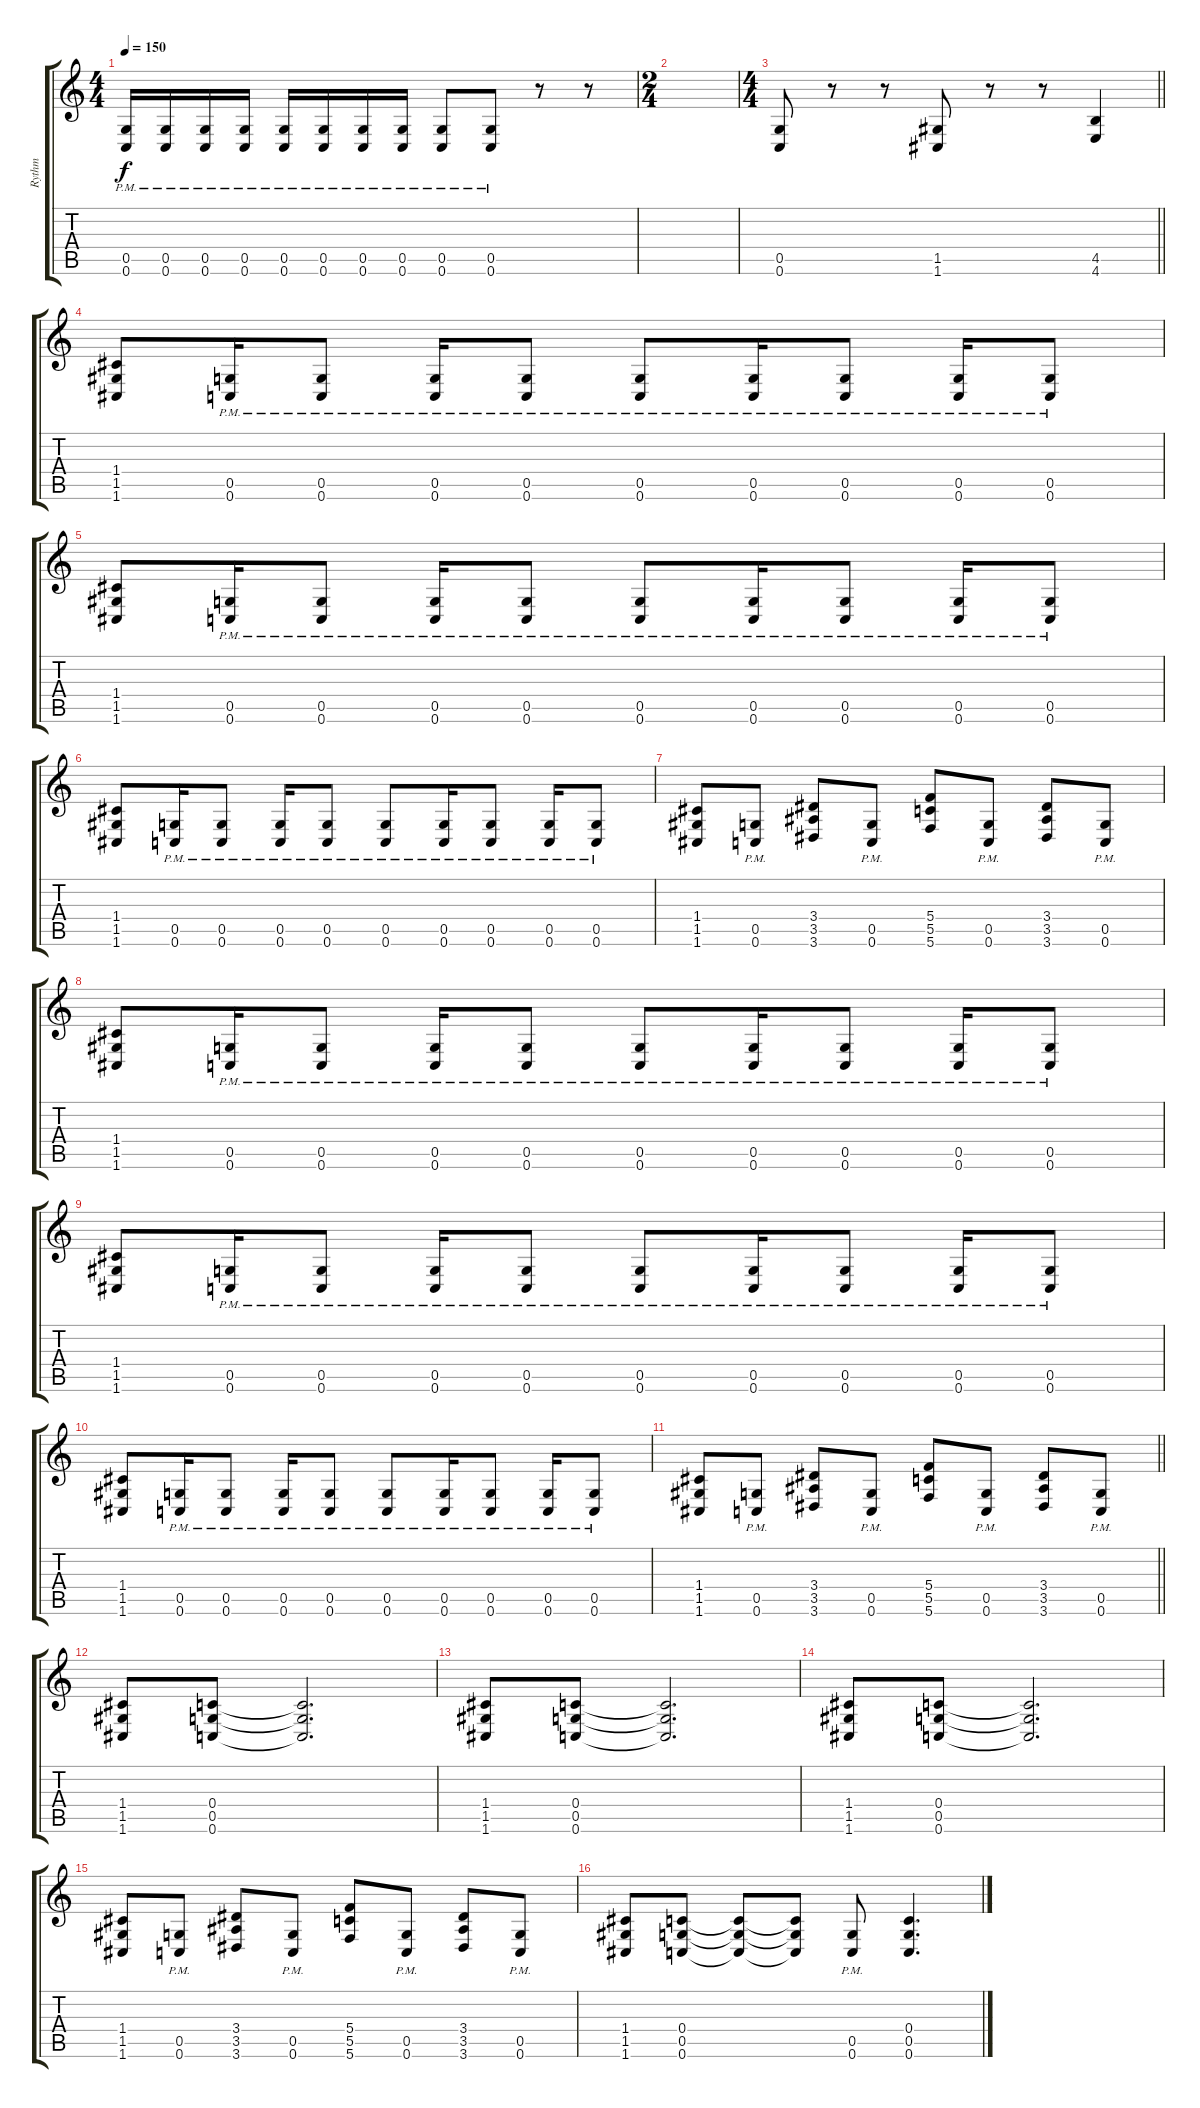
\track ("Rythm" "Rythm") {instrument distortionguitar}
\staff {score tabs}
\tuning (D4 A3 F3 C3 G2 C2) {hide}
\ts (4 4)
\tempo 150
\clef g2
\ks c
(0.5{pm} 0.6{pm}).16{dy f} (0.5{pm} 0.6{pm}).16 (0.5{pm} 0.6{pm}).16 (0.5{pm} 0.6{pm}).16 (0.5{pm} 0.6{pm}).16 (0.5{pm} 0.6{pm}).16 (0.5{pm} 0.6{pm}).16 (0.5{pm} 0.6{pm}).16 (0.5{pm} 0.6{pm}).8 (0.5{pm} 0.6{pm}).8 r.8 r.8 |
\ts (2 4)
|
\ts (4 4)
\barLineRight lightlight
(0.5 0.6).8 r.8 r.8 (1.5 1.6).8 r.8 r.8 (4.5 4.6).4 |
\section ("" "")
(1.4 1.5 1.6).8 (0.5{pm} 0.6{pm}).16 (0.5{pm} 0.6{pm}).8 (0.5{pm} 0.6{pm}).16 (0.5{pm} 0.6{pm}).8 (0.5{pm} 0.6{pm}).8 (0.5{pm} 0.6{pm}).16 (0.5{pm} 0.6{pm}).8 (0.5{pm} 0.6{pm}).16 (0.5{pm} 0.6{pm}).8 |
(1.4 1.5 1.6).8 (0.5{pm} 0.6{pm}).16 (0.5{pm} 0.6{pm}).8 (0.5{pm} 0.6{pm}).16 (0.5{pm} 0.6{pm}).8 (0.5{pm} 0.6{pm}).8 (0.5{pm} 0.6{pm}).16 (0.5{pm} 0.6{pm}).8 (0.5{pm} 0.6{pm}).16 (0.5{pm} 0.6{pm}).8 |
(1.4 1.5 1.6).8 (0.5{pm} 0.6{pm}).16 (0.5{pm} 0.6{pm}).8 (0.5{pm} 0.6{pm}).16 (0.5{pm} 0.6{pm}).8 (0.5{pm} 0.6{pm}).8 (0.5{pm} 0.6{pm}).16 (0.5{pm} 0.6{pm}).8 (0.5{pm} 0.6{pm}).16 (0.5{pm} 0.6{pm}).8 |
(1.4 1.5 1.6).8 (0.5{pm} 0.6{pm}).8 (3.4 3.5 3.6).8 (0.5{pm} 0.6{pm}).8 (5.4 5.5 5.6).8 (0.5{pm} 0.6{pm}).8 (3.4 3.5 3.6).8 (0.5{pm} 0.6{pm}).8 |
(1.4 1.5 1.6).8 (0.5{pm} 0.6{pm}).16 (0.5{pm} 0.6{pm}).8 (0.5{pm} 0.6{pm}).16 (0.5{pm} 0.6{pm}).8 (0.5{pm} 0.6{pm}).8 (0.5{pm} 0.6{pm}).16 (0.5{pm} 0.6{pm}).8 (0.5{pm} 0.6{pm}).16 (0.5{pm} 0.6{pm}).8 |
(1.4 1.5 1.6).8 (0.5{pm} 0.6{pm}).16 (0.5{pm} 0.6{pm}).8 (0.5{pm} 0.6{pm}).16 (0.5{pm} 0.6{pm}).8 (0.5{pm} 0.6{pm}).8 (0.5{pm} 0.6{pm}).16 (0.5{pm} 0.6{pm}).8 (0.5{pm} 0.6{pm}).16 (0.5{pm} 0.6{pm}).8 |
(1.4 1.5 1.6).8 (0.5{pm} 0.6{pm}).16 (0.5{pm} 0.6{pm}).8 (0.5{pm} 0.6{pm}).16 (0.5{pm} 0.6{pm}).8 (0.5{pm} 0.6{pm}).8 (0.5{pm} 0.6{pm}).16 (0.5{pm} 0.6{pm}).8 (0.5{pm} 0.6{pm}).16 (0.5{pm} 0.6{pm}).8 |
\barLineRight lightlight
(1.4 1.5 1.6).8 (0.5{pm} 0.6{pm}).8 (3.4 3.5 3.6).8 (0.5{pm} 0.6{pm}).8 (5.4 5.5 5.6).8 (0.5{pm} 0.6{pm}).8 (3.4 3.5 3.6).8 (0.5{pm} 0.6{pm}).8 |
\section ("" "")
(1.4 1.5 1.6).8 (0.4 0.5 0.6).8 (0.4{t} 0.5{t} 0.6{t}).2{d} |
(1.4 1.5 1.6).8 (0.4 0.5 0.6).8 (0.4{t} 0.5{t} 0.6{t}).2{d} |
(1.4 1.5 1.6).8 (0.4 0.5 0.6).8 (0.4{t} 0.5{t} 0.6{t}).2{d} |
(1.4 1.5 1.6).8 (0.5{pm} 0.6{pm}).8 (3.4 3.5 3.6).8 (0.5{pm} 0.6{pm}).8 (5.4 5.5 5.6).8 (0.5{pm} 0.6{pm}).8 (3.4 3.5 3.6).8 (0.5{pm} 0.6{pm}).8 |
(1.4 1.5 1.6).8 (0.4 0.5 0.6).8 (0.4{t} 0.5{t} 0.6{t}).8 (0.4{t} 0.5{t} 0.6{t}).8 (0.5{pm} 0.6{pm}).8 (0.4 0.5 0.6).4{d}
